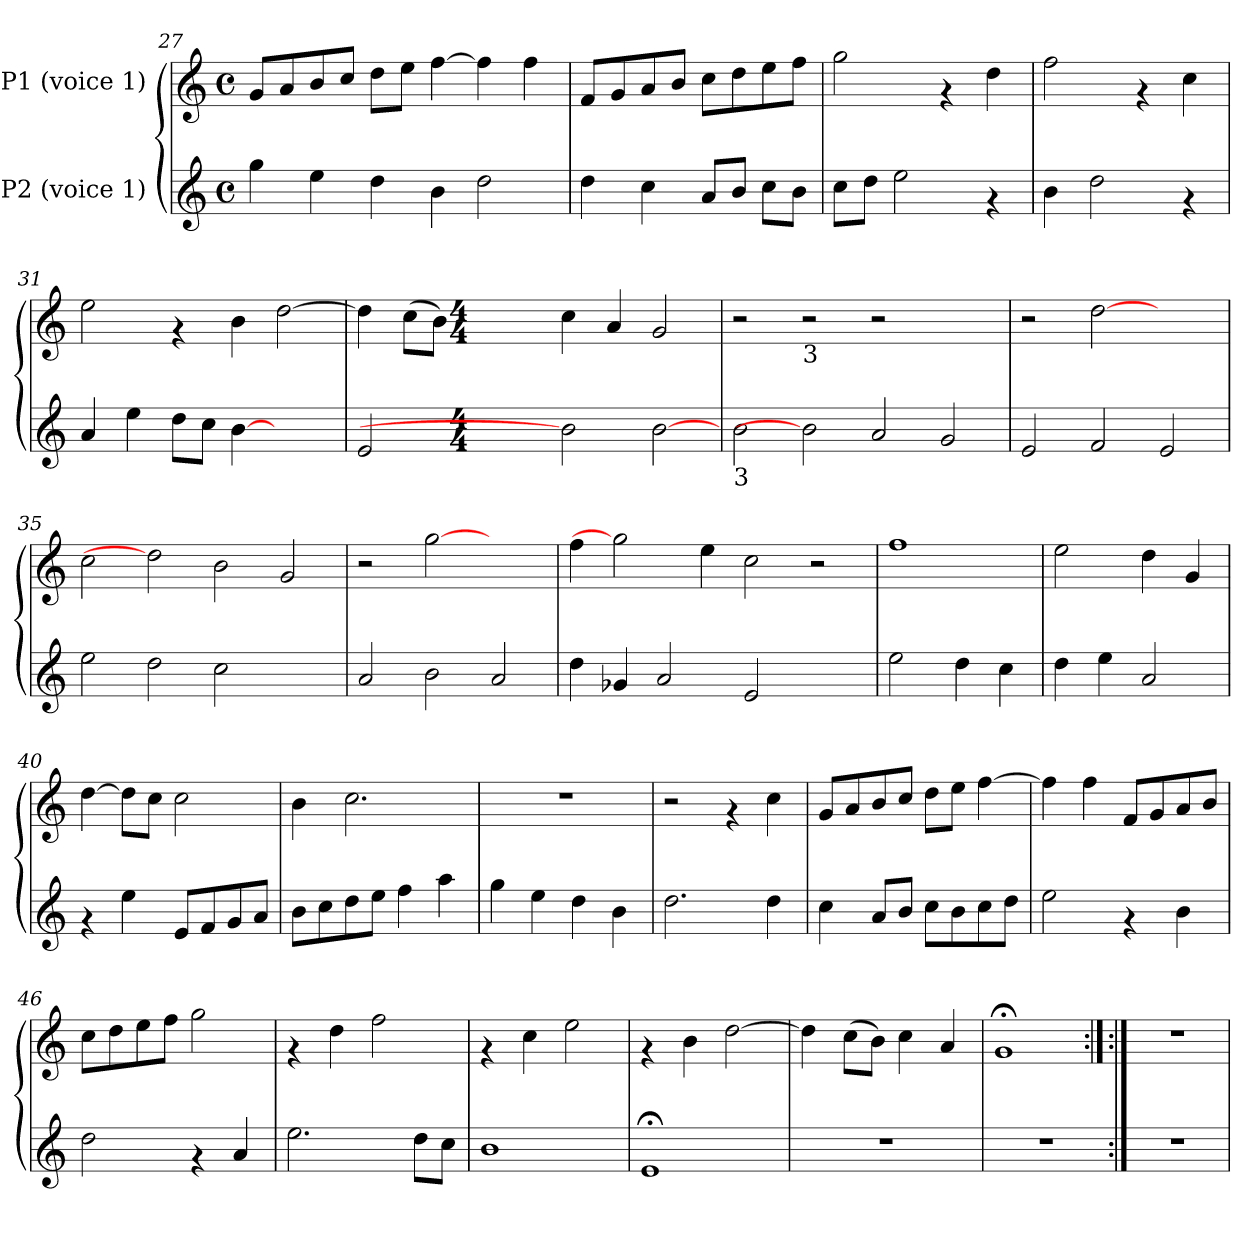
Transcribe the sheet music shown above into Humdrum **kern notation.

**kern	**kern
*part2	*part1
*staff2	*staff1
*I"P2 (voice 1)	*I"P1 (voice 1)
!!LO:PB:g=z
*clefG2	*clefG2
*M4/4	*M4/4
*met(c)	*met(c)
=27	=27
4gg\	8g/L
.	8a/
4ee\	8b/
.	8cc/J
4dd\	8dd\L
.	8ee\J
4b\	[>4ff\
2dd\	4ff\]
.	4ff\
=28	=28
4dd\	8f/L
.	8g/
4cc\	8a/
.	8b/J
8a/L	8cc\L
8b/J	8dd\
8cc\L	8ee\
8b\J	8ff\J
=29	=29
8cc\L	2gg\
8dd\J	.
2ee\	.
.	4rf
4rf	4dd\
=30	=30
4b\	2ff\
2dd\	.
.	4rf
4rf	4cc\
=31	=31
4a/	2ee\
4ee\	.
8dd\L	4rf
8cc\J	.
[4b\	4b\
2ryy	[>2dd\
!!LO:LB:g=z
=32	=32
2e/	4dd\]
.	(>8cc\L
.	8b\J)
*M4/4	*M4/4
*met(c)	*met(c)
2b\]	4cc\
.	4a/
[2b	2g/
!!LO:LB:g=z
=33	=33
!LO:TX:b:t=3	!
2b\	2r
*	*MM252
!	!LO:TX:b:t=3
2b]	2r
2a/	2r
2g/	2ryy
=34	=34
2e/	2r
2f/	[2dd
2e/	2ryy
=35	=35
2ee\	2cc\
2dd\	2dd]
2cc\	2b\
2ryy	2g/
=36	=36
2a/	2r
2b\	[2gg
2a/	2ryy
=37	=37
4dd\	4ff\
4g-X/	2gg]
2a/	.
.	4ee\
2e/	2cc\
2ryy	2r
!!LO:LB:g=z
=38	=38
2ee\	1ff
4dd\	.
4cc\	.
=39	=39
4dd\	2ee\
4ee\	.
*	*MM168
2a/	4dd\
.	4g/
=40	=40
4rf	[>4dd\
4ee\	8dd\L]
.	8cc\J
8e/L	2cc\
8f/	.
8g/	.
8a/J	.
=41	=41
8b\L	4b\
8cc\	.
8dd\	2.cc\
8ee\J	.
4ff\	.
4aa\	.
=42	=42
4gg\	1r
4ee\	.
4dd\	.
4b\	.
=43	=43
2.dd\	2r
.	4rf
4dd\	4cc\
!!LO:LB:g=z
=44	=44
4cc\	8g/L
.	8a/
8a/L	8b/
8b/J	8cc/J
8cc\L	8dd\L
8b\	8ee\J
8cc\	[>4ff\
8dd\J	.
=45	=45
2ee\	4ff\]
.	4ff\
4rf	8f/L
.	8g/
4b\	8a/
.	8b/J
=46	=46
2dd\	8cc\L
.	8dd\
.	8ee\
.	8ff\J
4rf	2gg\
4a/	.
=47	=47
2.ee\	4rf
.	4dd\
.	2ff\
8dd\L	.
8cc\J	.
=48	=48
1b	4rf
.	4cc\
.	2ee\
=49	=49
1e;<	4rf
.	4b\
.	[>2dd\
!!LO:LB:g=z
=50	=50
1r	4dd\]
.	(>8cc\L
.	8b\J)
.	4cc\
.	4a/
=51	=51
1r	1g;<
=52	=52:|!
1r	1r
=	=
*-	*-
